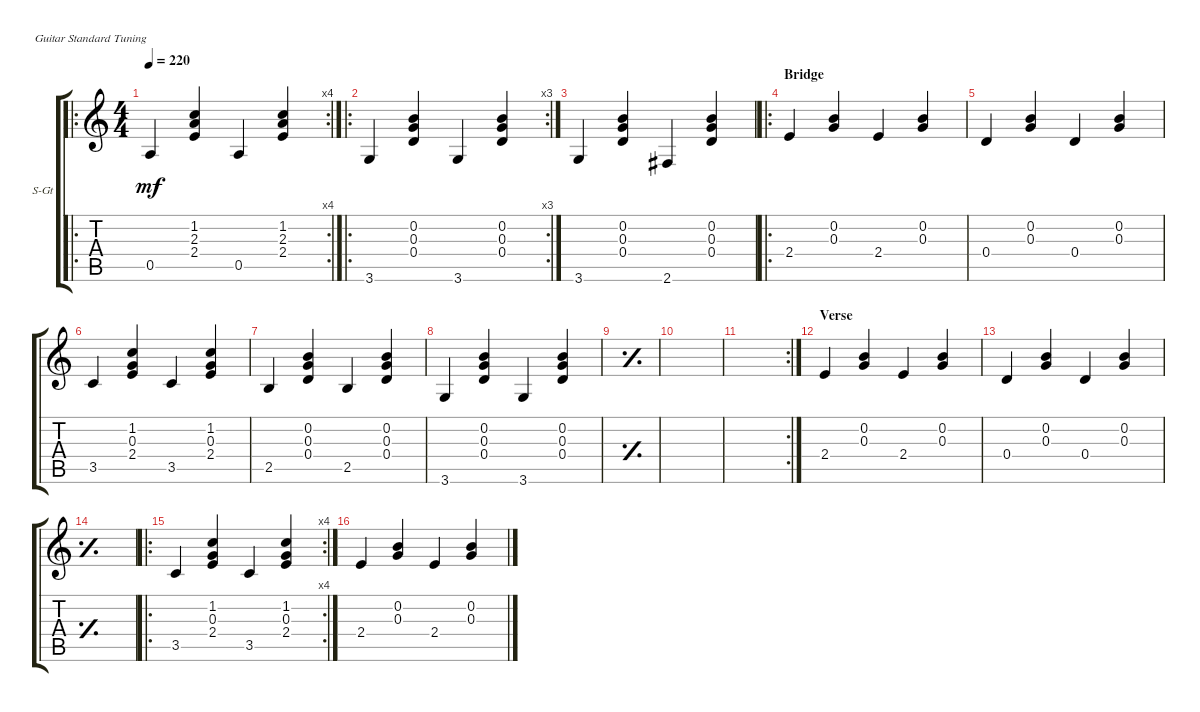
\defaultSystemsLayout 4
\bracketExtendMode groupsimilarinstruments
\firstSystemTrackNameOrientation horizontal
\otherSystemsTrackNameOrientation horizontal
\track ("Steel Guitar" "S-Gt") {instrument acousticguitarsteel}
\staff {score tabs}
\tuning (E4 B3 G3 D3 A2 E2)
\ro
\rc 4
\ts (4 4)
\tempo 220
\clef g2
\ks c
0.5.4{dy mf} (2.4 2.3 1.2).4 0.5.4 (2.4 2.3 1.2).4 |
\ro
\rc 3
3.6.4 (0.4 0.3 0.2).4 3.6.4 (0.4 0.3 0.2).4 |
3.6.4 (0.4 0.3 0.2).4 2.6.4 (0.4 0.3 0.2).4 |
\ro
\section ("" "Bridge")
2.4.4 (0.3 0.2).4 2.4.4 (0.3 0.2).4 |
0.4.4 (0.3 0.2).4 0.4.4 (0.3 0.2).4 |
3.5.4 (2.4 0.3 1.2).4 3.5.4 (2.4 0.3 1.2).4 |
2.5.4 (0.4 0.3 0.2).4 2.5.4 (0.4 0.3 0.2).4 |
3.6.4 (0.4 0.3 0.2).4 3.6.4 (0.4 0.3 0.2).4 |
\simile simple
|
|
\rc 2
|
\section ("" "Verse")
\simile none
2.4.4 (0.3 0.2).4 2.4.4 (0.3 0.2).4 |
0.4.4 (0.3 0.2).4 0.4.4 (0.3 0.2).4 |
\simile simple
|
\ro
\rc 4
\simile none
3.5.4 (2.4 0.3 1.2).4 3.5.4 (2.4 0.3 1.2).4 |
2.4.4 (0.3 0.2).4 2.4.4 (0.3 0.2).4
